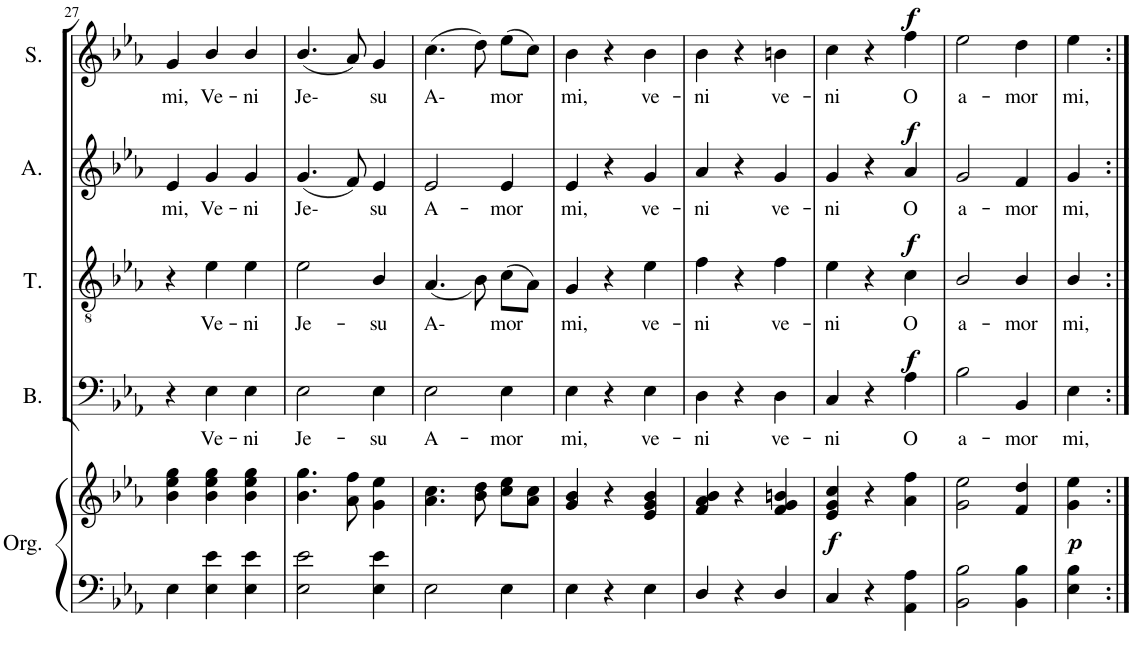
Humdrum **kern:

**kern	**kern	**dynam	**kern	**text	**dynam	**kern	**text	**dynam	**kern	**text	**dynam	**kern	**text	**dynam
*part5	*part5	*part5	*part4	*part4	*part4	*part3	*part3	*part3	*part2	*part2	*part2	*part1	*part1	*part1
*staff6	*staff5	*staff5/6	*staff4	*staff4	*staff4	*staff3	*staff3	*staff3	*staff2	*staff2	*staff2	*staff1	*staff1	*staff1
*I"Organ	*	*	*I"Bass	*	*	*I"Tenor	*	*	*I"Alto	*	*	*I"Soprano	*	*
*I'Org.	*	*	*I'B.	*	*	*I'T.	*	*	*I'A.	*	*	*I'S.	*	*
!!LO:PB:g=z
*clefF4	*clefG2	*	*clefF4	*	*	*clefGv2	*	*	*clefG2	*	*	*clefG2	*	*
*k[b-e-a-]	*k[b-e-a-]	*	*k[b-e-a-]	*	*	*k[b-e-a-]	*	*	*k[b-e-a-]	*	*	*k[b-e-a-]	*	*
*E-:	*E-:	*	*E-:	*	*	*E-:	*	*	*E-:	*	*	*E-:	*	*
*M3/4	*M3/4	*	*M3/4	*	*	*M3/4	*	*	*M3/4	*	*	*M3/4	*	*
=27	=27	=27	=27	=27	=27	=27	=27	=27	=27	=27	=27	=27	=27	=27
!	!	!	!	!	!	!	!	!	!	!LO:LY:b	!	!	!LO:LY:b	!
4E-\	4b-\ 4ee-\ 4gg\	.	4r	.	.	4r	.	.	4e-/	mi,	.	4g/	mi,	.
!	!	!	!	!LO:LY:b	!	!	!LO:LY:b	!	!	!LO:LY:b	!	!	!LO:LY:b	!
4E-\ 4e-\	4b-\ 4ee-\ 4gg\	.	4E-\	Ve-	.	4e-\	Ve-	.	4g/	Ve-	.	4b-/	Ve-	.
!	!	!	!	!LO:LY:b	!	!	!LO:LY:b	!	!	!LO:LY:b	!	!	!LO:LY:b	!
4E-\ 4e-\	4b-\ 4ee-\ 4gg\	.	4E-\	-ni	.	4e-\	-ni	.	4g/	-ni	.	4b-/	-ni	.
=28	=28	=28	=28	=28	=28	=28	=28	=28	=28	=28	=28	=28	=28	=28
!	!	!	!	!LO:LY:b	!	!	!LO:LY:b	!	!	!LO:LY:b	!	!	!LO:LY:b	!
2E-\ 2e-\	4.b-\ 4.gg\	.	2E-\	Je-	.	2e-\	Je-	.	(<4.g/	Je-	.	(<4.b-/	Je-	.
.	8a-\ 8ff\	.	.	.	.	.	.	.	8f/)	.	.	8a-/)	.	.
!	!	!	!	!LO:LY:b	!	!	!LO:LY:b	!	!	!LO:LY:b	!	!	!LO:LY:b	!
4E-\ 4e-\	4g\ 4ee-\	.	4E-\	-su	.	4B-/	-su	.	4e-/	su	.	4g/	su	.
=29	=29	=29	=29	=29	=29	=29	=29	=29	=29	=29	=29	=29	=29	=29
!	!	!	!	!LO:LY:b	!	!	!LO:LY:b	!	!	!LO:LY:b	!	!	!LO:LY:b	!
2E-\	4.a-\ 4.cc\	.	2E-\	A-	.	(<4.A-/	A-	.	2e-/	A-	.	(>4.cc\	A-	.
.	8b-\ 8dd\	.	.	.	.	8B-\)	.	.	.	.	.	8dd\)	.	.
!	!	!	!	!LO:LY:b	!	!	!LO:LY:b	!	!	!LO:LY:b	!	!	!LO:LY:b	!
4E-\	8cc\ 8ee-\L	.	4E-\	-mor	.	(>8c\L	mor	.	4e-/	-mor	.	(>8ee-\L	mor	.
.	8a-\ 8cc\J	.	.	.	.	8A-\J)	.	.	.	.	.	8cc\J)	.	.
=30	=30	=30	=30	=30	=30	=30	=30	=30	=30	=30	=30	=30	=30	=30
!	!	!	!	!LO:LY:b	!	!	!LO:LY:b	!	!	!LO:LY:b	!	!	!LO:LY:b	!
4E-\	4g/ 4b-/	.	4E-\	mi,	.	4G/	mi,	.	4e-/	mi,	.	4b-\	mi,	.
4r	4r	.	4r	.	.	4r	.	.	4r	.	.	4r	.	.
!	!	!	!	!LO:LY:b	!	!	!LO:LY:b	!	!	!LO:LY:b	!	!	!LO:LY:b	!
4E-\	4e-/ 4g/ 4b-/	.	4E-\	ve-	.	4e-\	ve-	.	4g/	ve-	.	4b-\	ve-	.
=31	=31	=31	=31	=31	=31	=31	=31	=31	=31	=31	=31	=31	=31	=31
!	!	!	!	!LO:LY:b	!	!	!LO:LY:b	!	!	!LO:LY:b	!	!	!LO:LY:b	!
4D/	4f/ 4a-/ 4b-/	.	4D\	-ni	.	4f\	-ni	.	4a-/	-ni	.	4b-\	-ni	.
4r	4r	.	4r	.	.	4r	.	.	4r	.	.	4r	.	.
!	!	!	!	!LO:LY:b	!	!	!LO:LY:b	!	!	!LO:LY:b	!	!	!LO:LY:b	!
4D/	4f/ 4g/ 4bn/	.	4D\	ve-	.	4f\	ve-	.	4g/	ve-	.	4bn\	ve-	.
=32	=32	=32	=32	=32	=32	=32	=32	=32	=32	=32	=32	=32	=32	=32
!	!	!LO:DY:a=2	!	!LO:LY:b	!	!	!LO:LY:b	!	!	!LO:LY:b	!	!	!LO:LY:b	!
4C/	4e-/ 4g/ 4cc/	f	4C/	-ni	.	4e-\	-ni	.	4g/	-ni	.	4cc\	-ni	.
4r	4r	.	4r	.	.	4r	.	.	4r	.	.	4r	.	.
!	!	!	!	!LO:LY:b	!LO:DY:a	!	!LO:LY:b	!LO:DY:a	!	!LO:LY:b	!LO:DY:a	!	!LO:LY:b	!LO:DY:a
4AA-\ 4A-\	4a-\ 4ff\	.	4A-\	O	f	4c\	O	f	4a-/	O	f	4ff\	O	f
=33	=33	=33	=33	=33	=33	=33	=33	=33	=33	=33	=33	=33	=33	=33
!	!	!	!	!LO:LY:b	!	!	!LO:LY:b	!	!	!LO:LY:b	!	!	!LO:LY:b	!
2BB-\ 2B-\	2g\ 2ee-\	.	2B-\	a-	.	2B-/	a-	.	2g/	a-	.	2ee-\	a-	.
!	!	!	!	!LO:LY:b	!	!	!LO:LY:b	!	!	!LO:LY:b	!	!	!LO:LY:b	!
4BB-\ 4B-\	4f/ 4dd/	.	4BB-/	-mor	.	4B-/	-mor	.	4f/	-mor	.	4dd\	-mor	.
=34	=34	=34	=34	=34	=34	=34	=34	=34	=34	=34	=34	=34	=34	=34
!	!	!LO:DY:a=2	!	!LO:LY:b	!	!	!LO:LY:b	!	!	!LO:LY:b	!	!	!LO:LY:b	!
4E-\ 4B-\	4g\ 4ee-\	p	4E-\	mi,	.	4B-/	mi,	.	4g/	mi,	.	4ee-\	mi,	.
=:|!	=:|!	=:|!	=:|!	=:|!	=:|!	=:|!	=:|!	=:|!	=:|!	=:|!	=:|!	=:|!	=:|!	=:|!
*-	*-	*-	*-	*-	*-	*-	*-	*-	*-	*-	*-	*-	*-	*-
